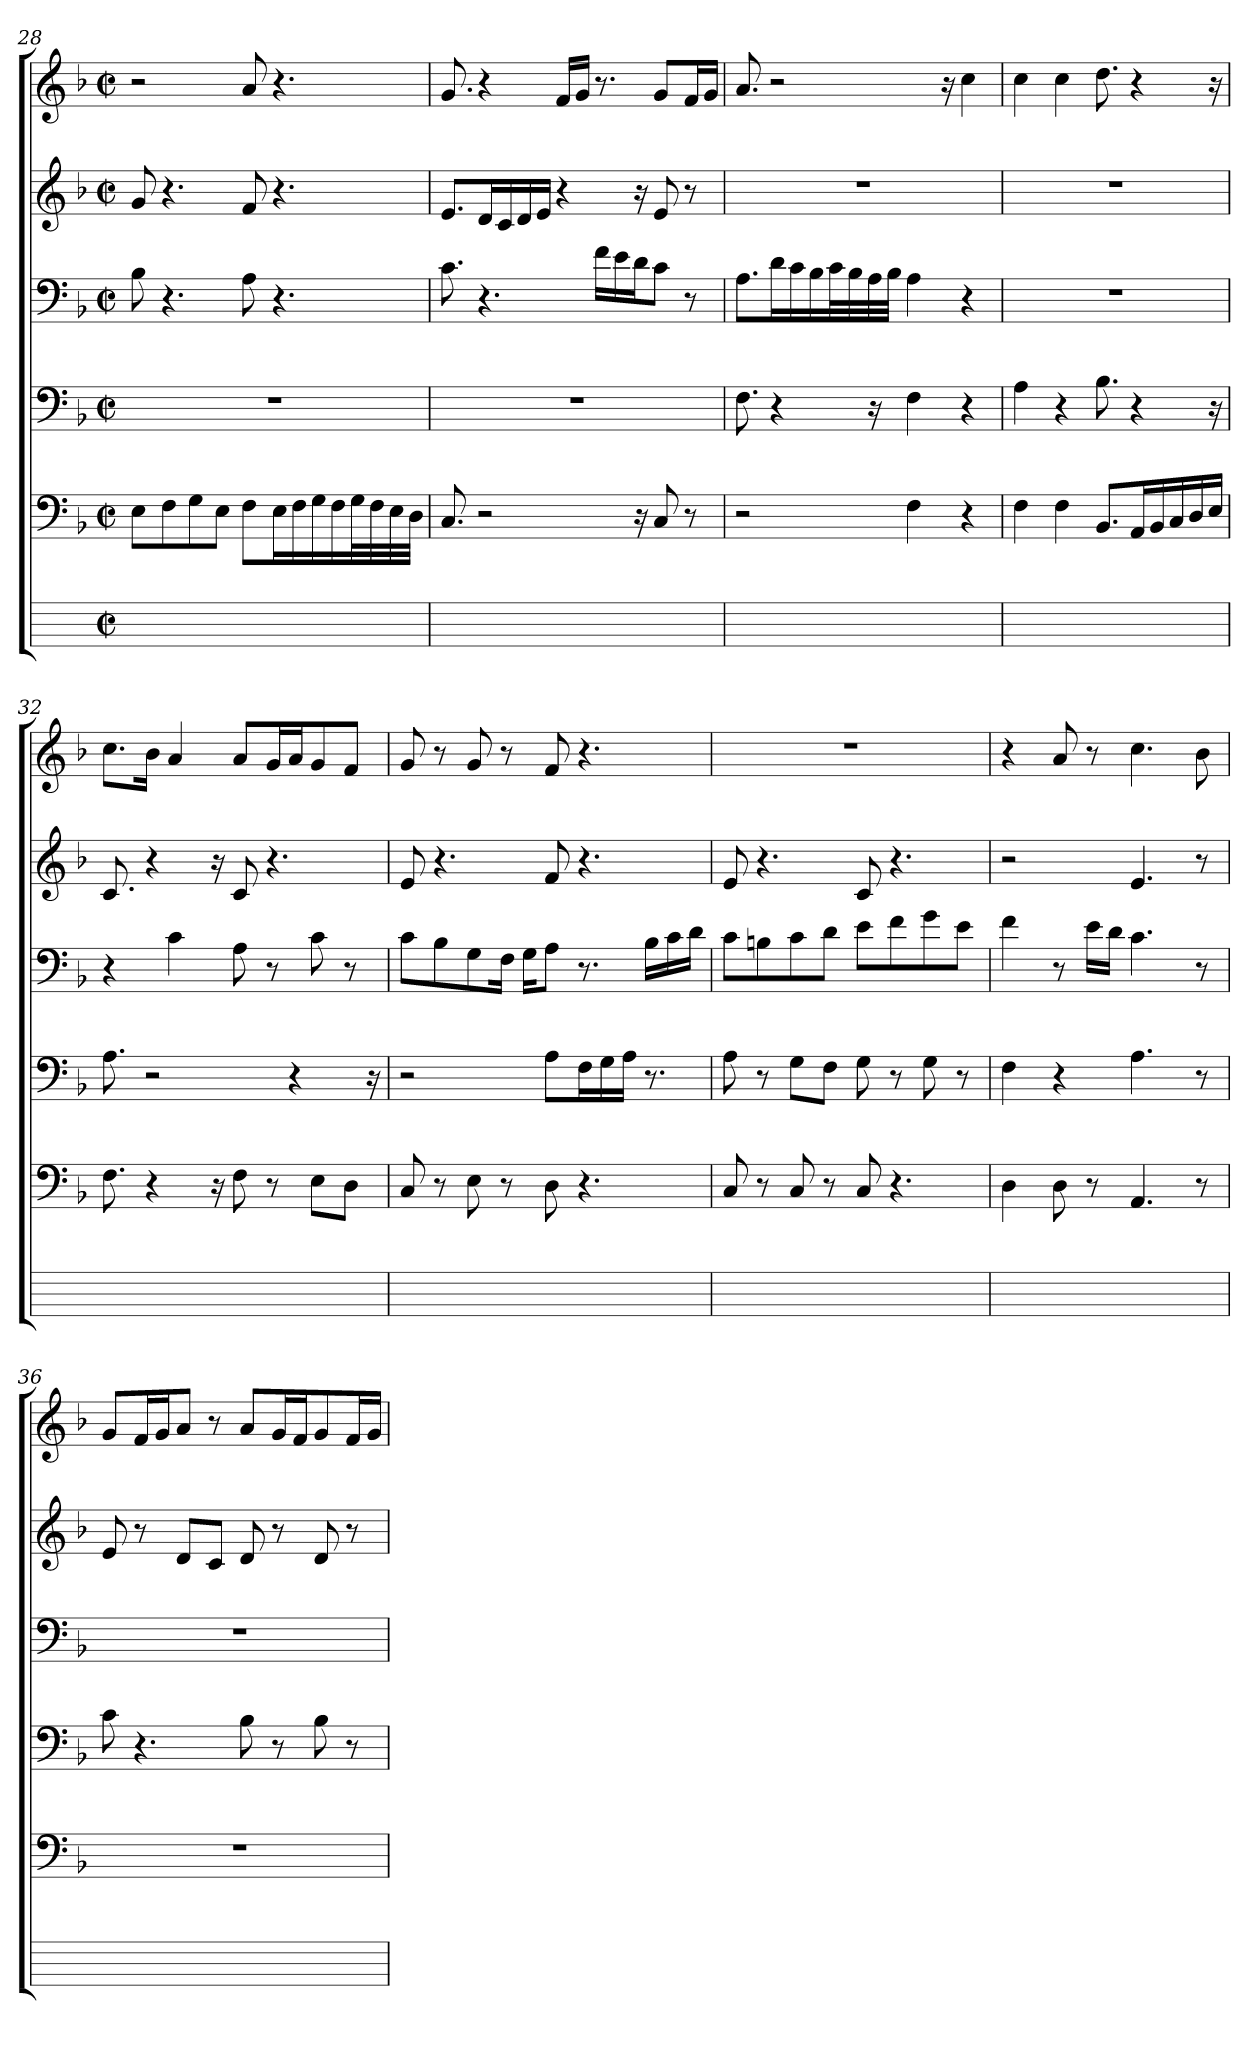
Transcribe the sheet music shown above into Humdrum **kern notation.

**kern	**kern	**kern	**kern	**kern	**kern
*part6	*part5	*part4	*part3	*part2	*part1
*staff6	*staff5	*staff4	*staff3	*staff2	*staff1
*	*clefF4	*clefF4	*clefF4	*clefG2	*clefG2
*	*k[b-]	*k[b-]	*k[b-]	*k[b-]	*k[b-]
*	*F:	*F:	*F:	*F:	*F:
*M2/2	*M2/2	*M2/2	*M2/2	*M2/2	*M2/2
*met(c|)	*met(c|)	*met(c|)	*met(c|)	*met(c|)	*met(c|)
=28	=28	=28	=28	=28	=28
1ryy	8EL	1r	8B-i	8g	2r
.	8F	.	4.r	4.r	.
.	8G	.	.	.	.
.	8EJ	.	.	.	.
.	8FL	.	8A	8f	8a
.	16EjL	.	4.r	4.r	4.r
.	16Fj	.	.	.	.
.	16GZ	.	.	.	.
.	16Fj	.	.	.	.
.	32GZL	.	.	.	.
.	32Fj	.	.	.	.
.	32Ej	.	.	.	.
.	32DjJJJ	.	.	.	.
=29	=29	=29	=29	=29	=29
1ryy	8.C	1r	8.c	8.eL	8.g
.	2r	.	4.r	16djL	4r
.	.	.	.	16cj	.
.	.	.	.	16dj	.
.	.	.	.	16eVJJ	.
.	.	.	.	4r	16fjLL
.	.	.	.	.	16gJJ
.	.	.	16fjLL	.	8.r
.	.	.	16ej	.	.
.	16r	.	16djJ	16r	.
.	8CV	.	8cVJ	8eV	8gVL
.	8r	.	8r	8r	16fjL
.	.	.	.	.	16gjJJ
=30	=30	=30	=30	=30	=30
1ryy	2r	8.F	8.AL	1r	8.a
.	.	4r	16djL	.	2r
.	.	.	16cj	.	.
.	.	.	16B-j	.	.
.	.	.	32cjL	.	.
.	.	.	32B-j	.	.
.	.	16r	32Aj	.	.
.	.	.	32B-jJJJ	.	.
.	4F	4F	4AV	.	.
.	.	.	.	.	16r
.	4r	4r	4r	.	4cc
=31	=31	=31	=31	=31	=31
1ryy	4F	4A	1r	1r	4cc
.	4F	4r	.	.	4cc
.	8.BB-L	8.B-	.	.	8.dd
.	16AAjL	4r	.	.	4r
.	16BB-j	.	.	.	.
.	16Cj	.	.	.	.
.	16Dj	.	.	.	.
.	16EjJJ	16r	.	.	16r
=32	=32	=32	=32	=32	=32
1ryy	8.F	8.A	4r	8.c	8.ccL
.	4r	2r	.	4r	16b-jJk
.	.	.	4c	.	4a
.	16r	.	.	16r	.
.	8FV	.	8A	8c	8aVL
.	8r	.	8r	4.r	16gjL
.	.	4r	.	.	16ajJ
.	8EL	.	8c	.	8g
.	8DJ	.	8r	.	8fJ
.	.	16r	.	.	.
=33	=33	=33	=33	=33	=33
1ryy	8C	2r	8cVL	8e	8g
.	8r	.	8B-i	4.r	8r
.	8E	.	8G	.	8gV
.	8r	.	16FjJk	.	8r
.	.	.	16GjKL	.	.
.	8D	8AL	8AJ	8f	8f
.	4.r	16FjL	8.r	4.r	4.r
.	.	16Gj	.	.	.
.	.	16AVJJ	.	.	.
.	.	8.r	16B-jLL	.	.
.	.	.	16cj	.	.
.	.	.	16djJJ	.	.
=34	=34	=34	=34	=34	=34
1ryy	8C	8AV	8cL	8e	1r
.	8r	8r	8Bn	4.r	.
.	8CV	8GL	8c	.	.
.	8r	8FJ	8dJ	.	.
.	8C	8G	8eL	8cZ	.
.	4.r	8r	8f	4.r	.
.	.	8GV	8g	.	.
.	.	8r	8eJ	.	.
=35	=35	=35	=35	=35	=35
1ryy	4D	4F	4f	2r	4r
.	8DV	4r	8r	.	8a
.	8r	.	16eLL	.	8r
.	.	.	16djJJ	.	.
.	4.AA	4.A	4.c	4.e	4.cc
.	8r	8r	8r	8r	8b-i
=36	=36	=36	=36	=36	=36
1ryy	1r	8c	1r	8eV	8gL
.	.	4.r	.	8r	16fjL
.	.	.	.	.	16gjJ
.	.	.	.	8dL	8aJ
.	.	.	.	8cJ	8r
.	.	8B-i	.	8d	8aVL
.	.	8r	.	8r	16gZL
.	.	.	.	.	16fjJ
.	.	8B-Z	.	8dV	8gZ
.	.	8r	.	8r	16fiL
.	.	.	.	.	16gjJJ
=	=	=	=	=	=
*-	*-	*-	*-	*-	*-
